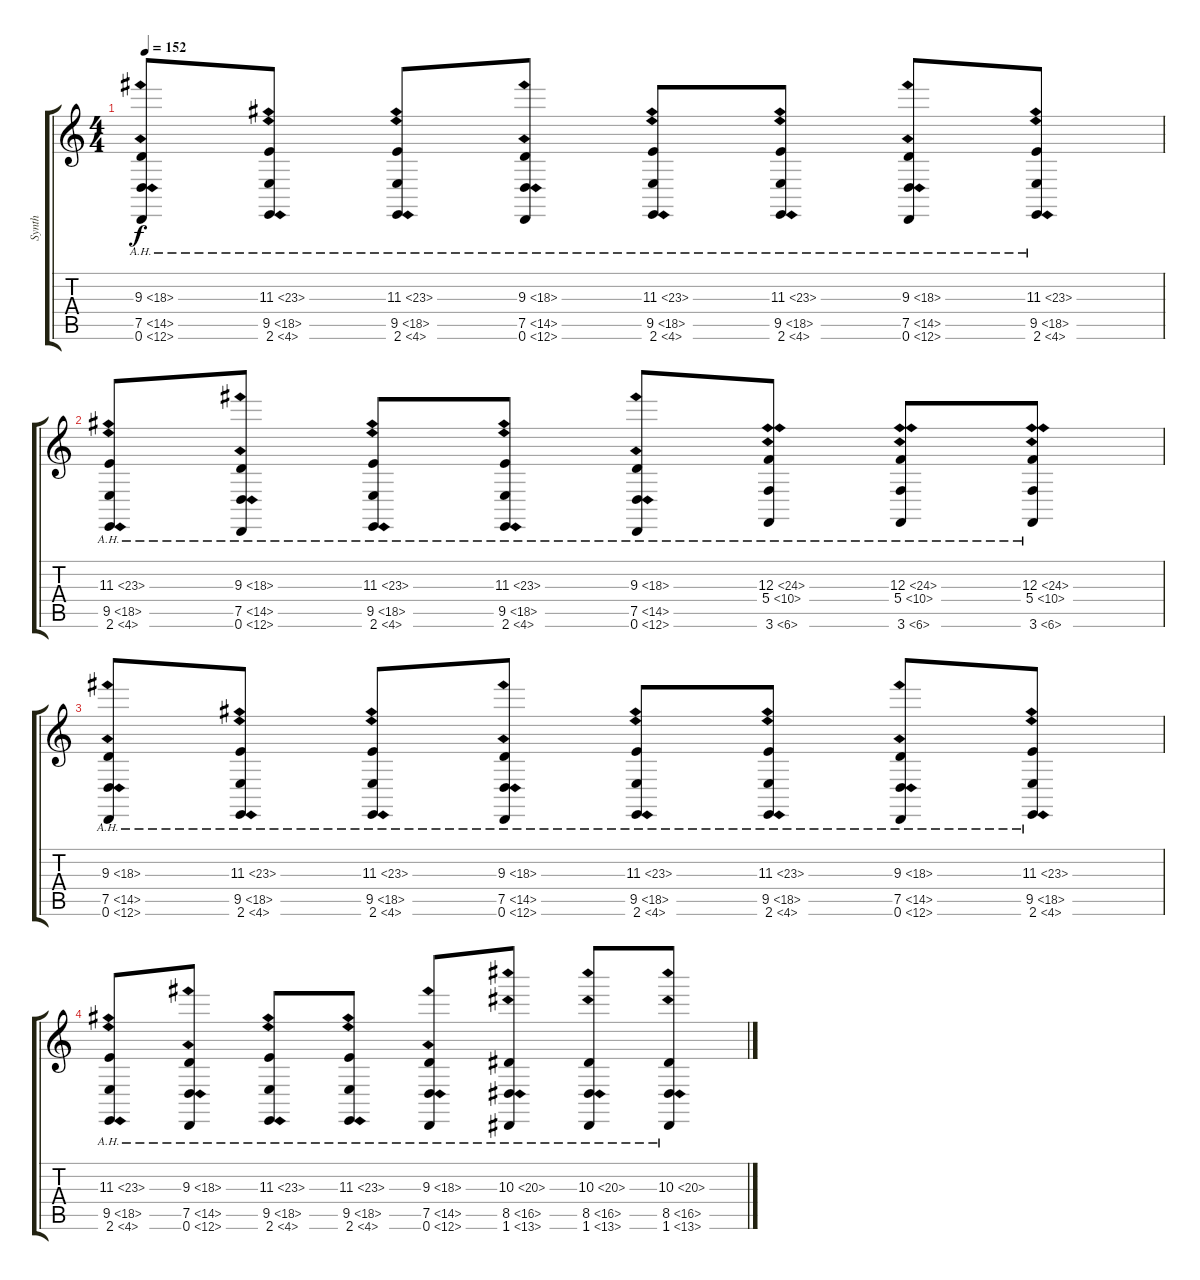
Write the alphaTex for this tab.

\track ("Synth" "Synth") {instrument pad4choir}
\staff {score tabs}
\tuning (D4 A3 F3 C3 G2 D2) {hide}
\ts (4 4)
\tempo 152
\clef g2
\ks c
(9.3{ah 9} 7.5{ah 7} 0.6{ah 12}).8{dy f volume 9 instrument fx5brightness} (11.3{ah 12} 9.5{ah 9} 2.6{ah 2}).8 (11.3{ah 12} 9.5{ah 9} 2.6{ah 2}).8 (9.3{ah 9} 7.5{ah 7} 0.6{ah 12}).8 (11.3{ah 12} 9.5{ah 9} 2.6{ah 2}).8 (11.3{ah 12} 9.5{ah 9} 2.6{ah 2}).8 (9.3{ah 9} 7.5{ah 7} 0.6{ah 12}).8 (11.3{ah 12} 9.5{ah 9} 2.6{ah 2}).8 |
(11.3{ah 12} 9.5{ah 9} 2.6{ah 2}).8 (9.3{ah 9} 7.5{ah 7} 0.6{ah 12}).8 (11.3{ah 12} 9.5{ah 9} 2.6{ah 2}).8 (11.3{ah 12} 9.5{ah 9} 2.6{ah 2}).8 (9.3{ah 9} 7.5{ah 7} 0.6{ah 12}).8 (12.3{ah 12} 5.4{ah 5} 3.6{ah 3}).8 (12.3{ah 12} 5.4{ah 5} 3.6{ah 3}).8 (12.3{ah 12} 5.4{ah 5} 3.6{ah 3}).8 |
(9.3{ah 9} 7.5{ah 7} 0.6{ah 12}).8 (11.3{ah 12} 9.5{ah 9} 2.6{ah 2}).8 (11.3{ah 12} 9.5{ah 9} 2.6{ah 2}).8 (9.3{ah 9} 7.5{ah 7} 0.6{ah 12}).8 (11.3{ah 12} 9.5{ah 9} 2.6{ah 2}).8 (11.3{ah 12} 9.5{ah 9} 2.6{ah 2}).8 (9.3{ah 9} 7.5{ah 7} 0.6{ah 12}).8 (11.3{ah 12} 9.5{ah 9} 2.6{ah 2}).8 |
(11.3{ah 12} 9.5{ah 9} 2.6{ah 2}).8 (9.3{ah 9} 7.5{ah 7} 0.6{ah 12}).8 (11.3{ah 12} 9.5{ah 9} 2.6{ah 2}).8 (11.3{ah 12} 9.5{ah 9} 2.6{ah 2}).8 (9.3{ah 9} 7.5{ah 7} 0.6{ah 12}).8 (10.3{ah 10} 8.5{ah 8} 1.6{ah 12}).8 (10.3{ah 10} 8.5{ah 8} 1.6{ah 12}).8 (10.3{ah 10} 8.5{ah 8} 1.6{ah 12}).8
